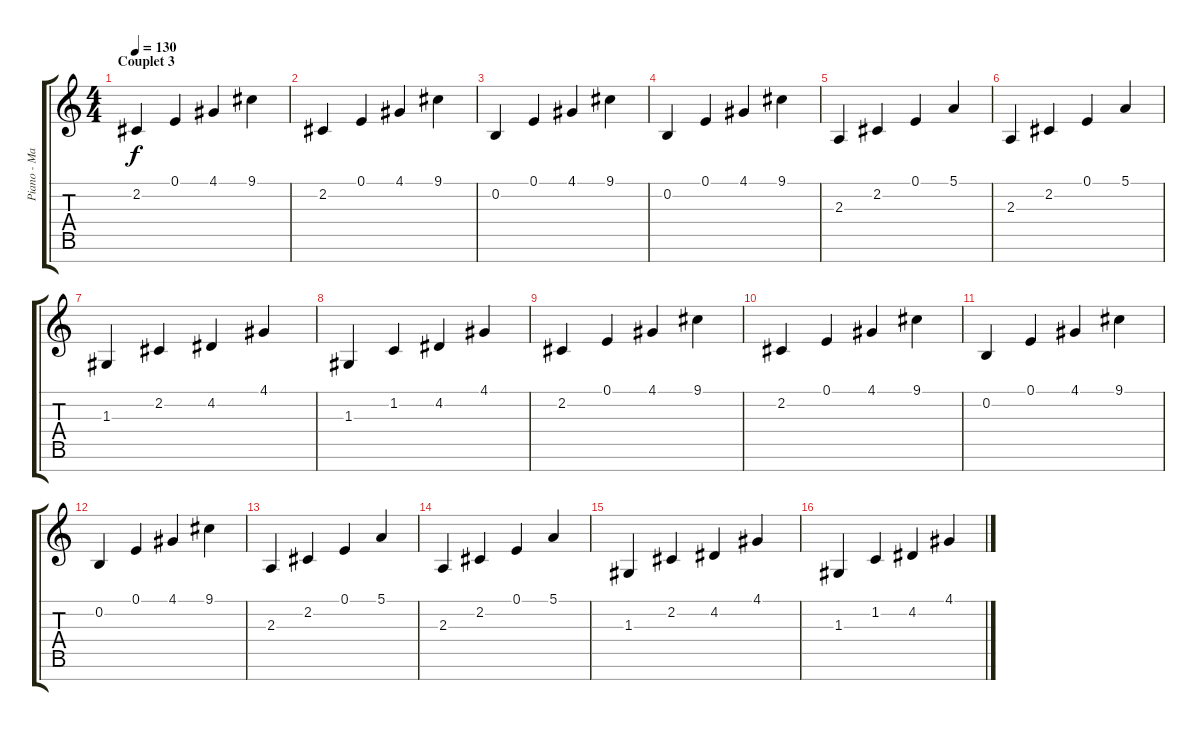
\track ("Piano - Main gauche" "Piano - Ma") {instrument acousticgrandpiano}
\staff {score tabs}
\tuning (E4 B3 G3 D3 A2 E2 B1) {hide}
\ts (4 4)
\section ("" "Couplet 3")
\tempo 130
\clef g2
\ks c
2.2.4{dy f} 0.1.4 4.1.4 9.1.4 |
2.2.4 0.1.4 4.1.4 9.1.4 |
0.2.4 0.1.4 4.1.4 9.1.4 |
0.2.4 0.1.4 4.1.4 9.1.4 |
2.3.4 2.2.4 0.1.4 5.1.4 |
2.3.4 2.2.4 0.1.4 5.1.4 |
1.3.4 2.2.4 4.2.4 4.1.4 |
1.3.4 1.2.4 4.2.4 4.1.4 |
2.2.4 0.1.4 4.1.4 9.1.4 |
2.2.4 0.1.4 4.1.4 9.1.4 |
0.2.4 0.1.4 4.1.4 9.1.4 |
0.2.4 0.1.4 4.1.4 9.1.4 |
2.3.4 2.2.4 0.1.4 5.1.4 |
2.3.4 2.2.4 0.1.4 5.1.4 |
1.3.4 2.2.4 4.2.4 4.1.4 |
1.3.4 1.2.4 4.2.4 4.1.4
